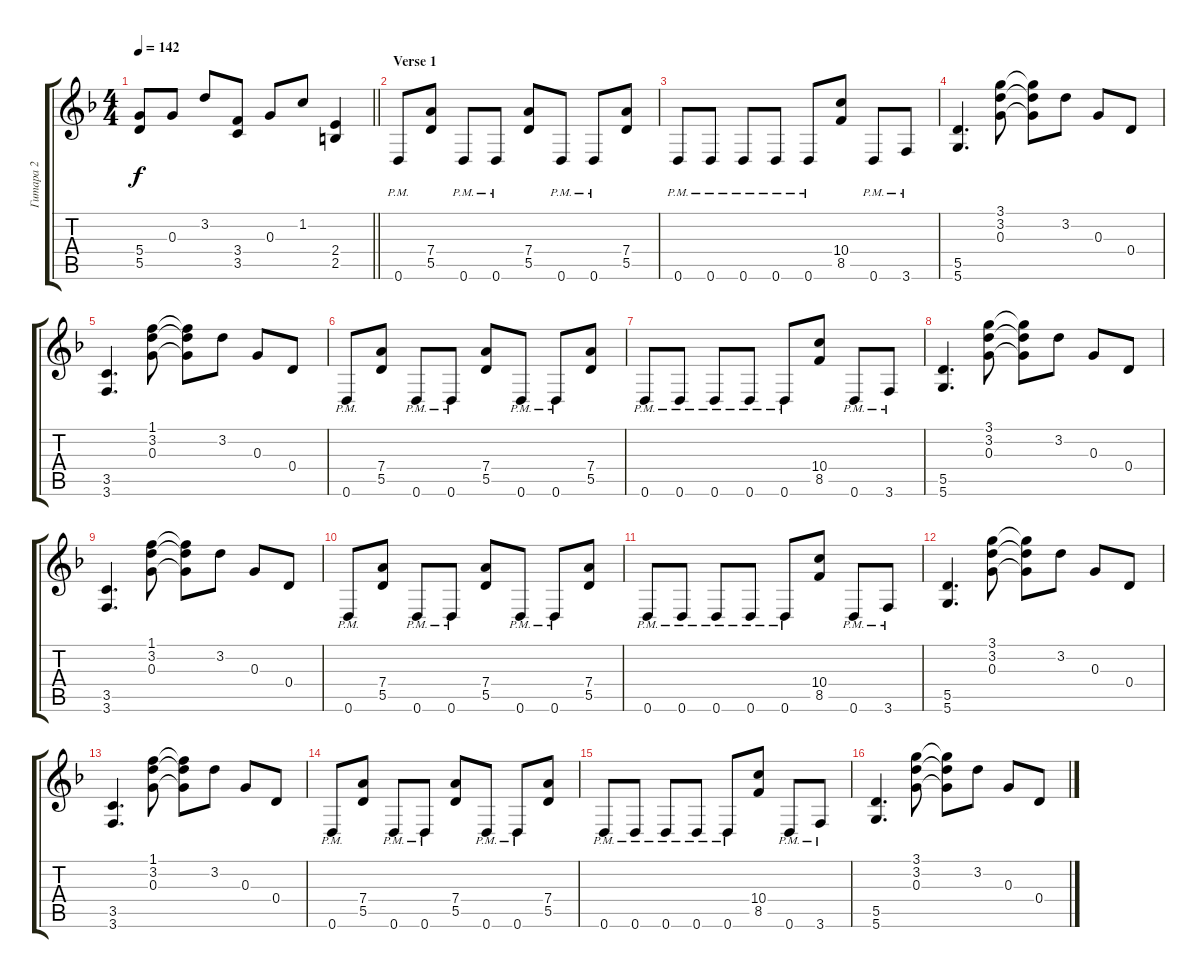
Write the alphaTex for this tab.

\track ("Гитара 2" "Гитара 2") {instrument distortionguitar}
\staff {score tabs}
\tuning (E4 B3 G3 D3 A2 D2) {hide}
\ts (4 4)
\tempo 142
\clef g2
\barLineRight lightlight
\ks dminor
(5.4 5.5).8{dy f} 0.3.8 3.2.8 (3.4 3.5).8 0.3.8 1.2.8 (2.4 2.5).4 |
\section ("" "Verse 1")
0.6{pm}.8 (7.4 5.5).8 0.6{pm}.8 0.6{pm}.8 (7.4 5.5).8 0.6{pm}.8 0.6{pm}.8 (7.4 5.5).8 |
0.6{pm}.8 0.6{pm}.8 0.6{pm}.8 0.6{pm}.8 0.6{pm}.8 (10.4 8.5).8 0.6{pm}.8 3.6{pm}.8 |
(5.5 5.6).4{d} (3.1 3.2 0.3).8 (3.1{t} 3.2{t} 0.3{t}).8 3.2.8 0.3.8 0.4.8 |
(3.5 3.6).4{d} (1.1 3.2 0.3).8 (1.1{t} 3.2{t} 0.3{t}).8 3.2.8 0.3.8 0.4.8 |
0.6{pm}.8 (7.4 5.5).8 0.6{pm}.8 0.6{pm}.8 (7.4 5.5).8 0.6{pm}.8 0.6{pm}.8 (7.4 5.5).8 |
0.6{pm}.8 0.6{pm}.8 0.6{pm}.8 0.6{pm}.8 0.6{pm}.8 (10.4 8.5).8 0.6{pm}.8 3.6{pm}.8 |
(5.5 5.6).4{d} (3.1 3.2 0.3).8 (3.1{t} 3.2{t} 0.3{t}).8 3.2.8 0.3.8 0.4.8 |
(3.5 3.6).4{d} (1.1 3.2 0.3).8 (1.1{t} 3.2{t} 0.3{t}).8 3.2.8 0.3.8 0.4.8 |
0.6{pm}.8 (7.4 5.5).8 0.6{pm}.8 0.6{pm}.8 (7.4 5.5).8 0.6{pm}.8 0.6{pm}.8 (7.4 5.5).8 |
0.6{pm}.8 0.6{pm}.8 0.6{pm}.8 0.6{pm}.8 0.6{pm}.8 (10.4 8.5).8 0.6{pm}.8 3.6{pm}.8 |
(5.5 5.6).4{d} (3.1 3.2 0.3).8 (3.1{t} 3.2{t} 0.3{t}).8 3.2.8 0.3.8 0.4.8 |
(3.5 3.6).4{d} (1.1 3.2 0.3).8 (1.1{t} 3.2{t} 0.3{t}).8 3.2.8 0.3.8 0.4.8 |
0.6{pm}.8 (7.4 5.5).8 0.6{pm}.8 0.6{pm}.8 (7.4 5.5).8 0.6{pm}.8 0.6{pm}.8 (7.4 5.5).8 |
0.6{pm}.8 0.6{pm}.8 0.6{pm}.8 0.6{pm}.8 0.6{pm}.8 (10.4 8.5).8 0.6{pm}.8 3.6{pm}.8 |
(5.5 5.6).4{d} (3.1 3.2 0.3).8 (3.1{t} 3.2{t} 0.3{t}).8 3.2.8 0.3.8 0.4.8
